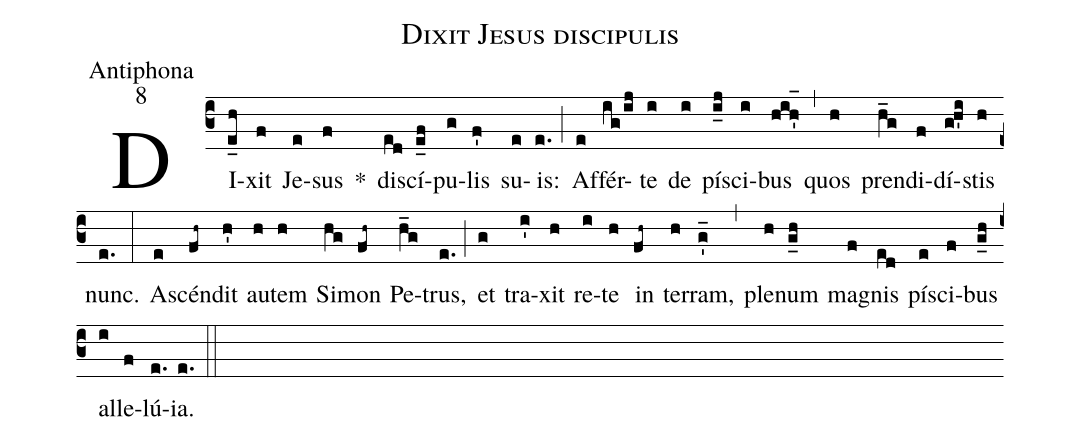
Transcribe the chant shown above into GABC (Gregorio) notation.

name:Dixit Jesus discipulis;
office-part:Antiphona;
mode:8;
%%
(c3) DI(e_h)xit(f) Je(e)sus(f) *() di(ed)scí(e_f)pu(g)lis(f') su(e)is:(e.) (;) Af(e)fér(ig/ij)te(i) de(i) pí(i_j)sci(i)bus(hih'_1) (,) quos(h) pren(h_g)di(f)dí(g!h'i)stis(h) nunc.(e.) (:) A(e)scén(fh~)dit(h') au(h)tem(h) Si(hg)mon(fh~) Pe(h_g)trus,(e.) (;) et(g) tra(i')xit(h) re(i)te(h) in(fh~) ter(h)ram,(g'_) (,) ple(h)num(g_h) ma(f)gnis(ed) pí(e)sci(f)bus(g_h) al(i)le(f)lú(e.)ia.(e.) (::)
